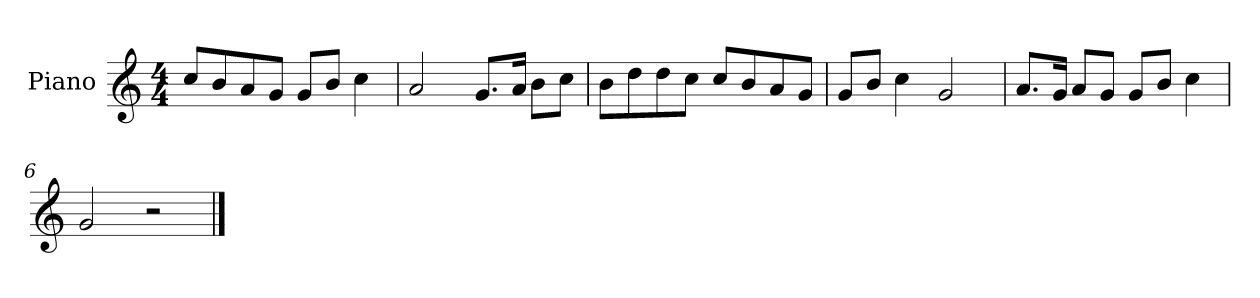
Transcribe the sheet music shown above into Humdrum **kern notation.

**kern
*part1
*staff1
*I"Piano
*I'P-no
*clefG2
*k[]
*M4/4
*MM90
=1
8cc/L
8b/
8a/
8g/J
8g/L
8b/J
4cc\
=2
2a/
8.g/L
16a/Jk
8b\L
8cc\J
=3
8b\L
8dd\
8dd\
8cc\J
8cc/L
8b/
8a/
8g/J
=4
8g/L
8b/J
4cc\
2g/
=5
8.a/L
16g/Jk
8a/L
8g/J
8g/L
8b/J
4cc\
=6
2g/
2r
==
*-
